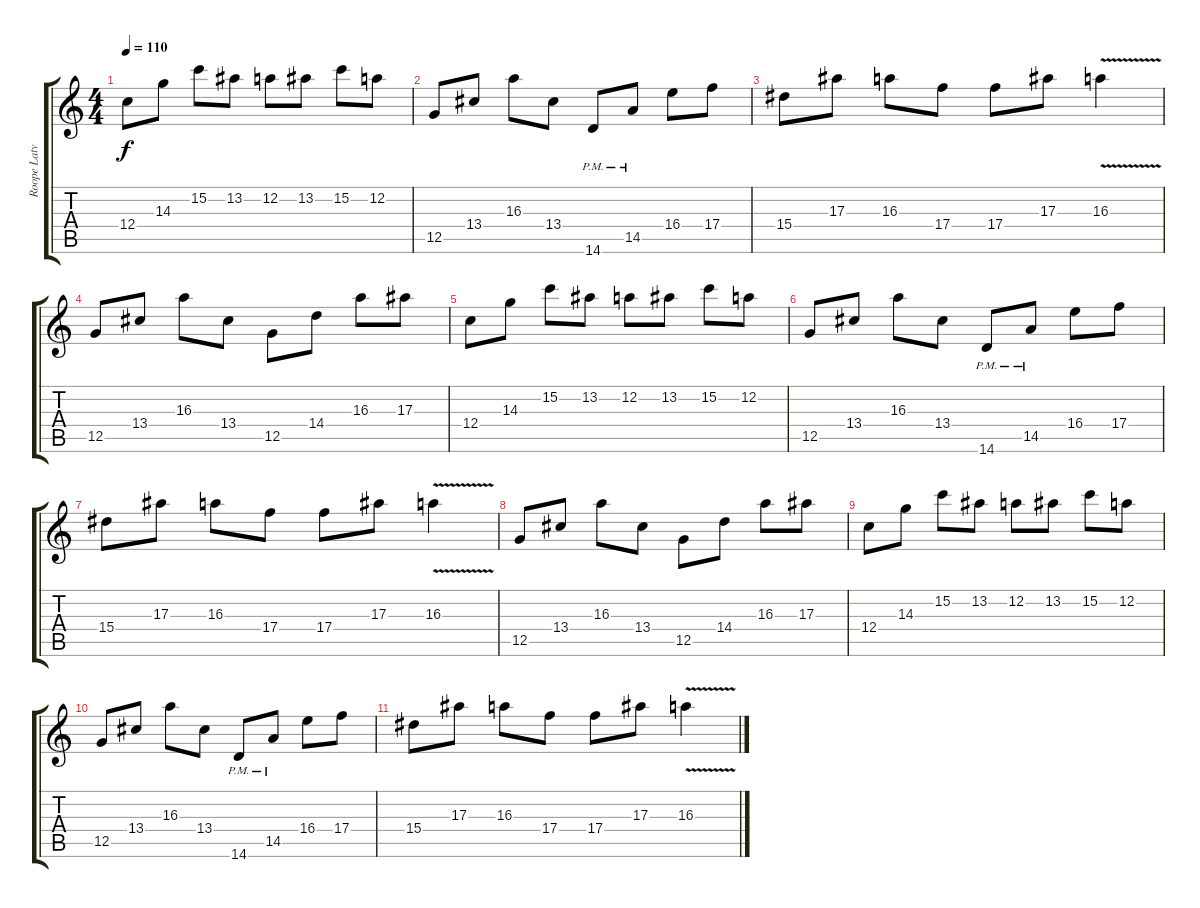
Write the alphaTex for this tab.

\track ("Roope Latvala - Lead Guitar" "Roope Latv") {instrument distortionguitar}
\staff {score tabs}
\tuning (D4 A3 F3 C3 G2 C2) {hide}
\ts (4 4)
\tempo 110
\clef g2
\ks c
12.4.8{dy f} 14.3.8 15.2.8 13.2.8 12.2.8 13.2.8 15.2.8 12.2.8 |
12.5.8 13.4.8 16.3.8 13.4.8 14.6{pm}.8 14.5{pm}.8 16.4.8 17.4.8 |
15.4.8 17.3.8 16.3.8 17.4.8 17.4.8 17.3.8 16.3{v}.4 |
12.5.8 13.4.8 16.3.8 13.4.8 12.5.8 14.4.8 16.3.8 17.3.8 |
12.4.8 14.3.8 15.2.8 13.2.8 12.2.8 13.2.8 15.2.8 12.2.8 |
12.5.8 13.4.8 16.3.8 13.4.8 14.6{pm}.8 14.5{pm}.8 16.4.8 17.4.8 |
15.4.8 17.3.8 16.3.8 17.4.8 17.4.8 17.3.8 16.3{v}.4 |
12.5.8 13.4.8 16.3.8 13.4.8 12.5.8 14.4.8 16.3.8 17.3.8 |
12.4.8 14.3.8 15.2.8 13.2.8 12.2.8 13.2.8 15.2.8 12.2.8 |
12.5.8 13.4.8 16.3.8 13.4.8 14.6{pm}.8 14.5{pm}.8 16.4.8 17.4.8 |
15.4.8 17.3.8 16.3.8 17.4.8 17.4.8 17.3.8 16.3{v}.4
